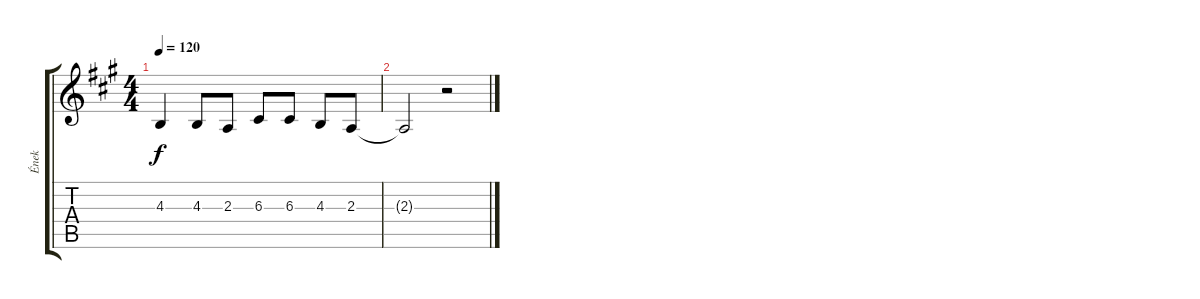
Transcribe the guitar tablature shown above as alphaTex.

\track ("Ének" "Ének") {instrument voiceoohs}
\staff {score tabs}
\tuning (E4 B3 G3 D3 A2 E2) {hide}
\ts (4 4)
\tempo 120
\clef g2
\ks a
4.3.4{dy f} 4.3.8 2.3.8 6.3.8 6.3.8 4.3.8 2.3.8 |
2.3{t}.2 r.2
